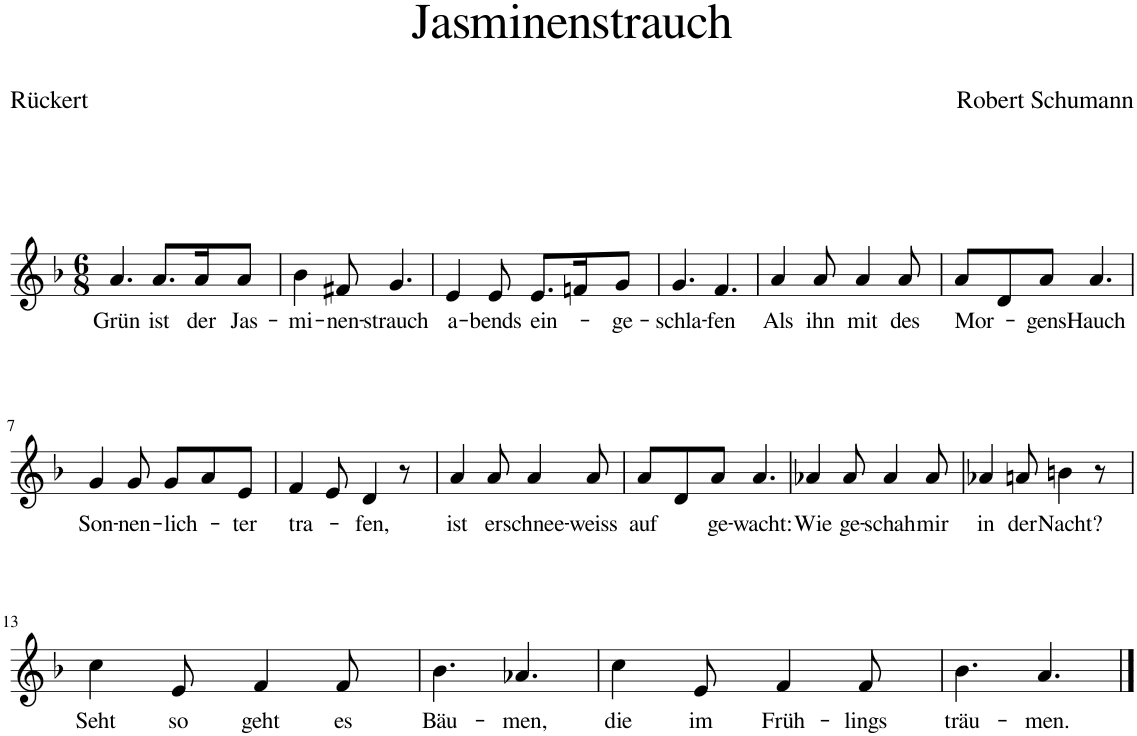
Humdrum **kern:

**kern	**text
*part1	*part1
*staff1	*staff1
*I"Piano	*
*I'Pno	*
*clefG2	*
*k[b-]	*
*M6/8	*
=1	=1
!	!LO:LY:b
4.a/	Grün
!	!LO:LY:b
8.a/L	ist
!	!LO:LY:b
16a/K	der
!	!LO:LY:b
8a/J	Jas-
=2	=2
!	!LO:LY:b
4b-\	-mi-
!	!LO:LY:b
8f#X/	-nen-
!	!LO:LY:b
4.g/	-strauch
=3	=3
!	!LO:LY:b
4e/	a-
!	!LO:LY:b
8e/	-bends
!	!LO:LY:b
8.e/L	ein-
16fn/K	.
!	!LO:LY:b
8g/J	-ge-
=4	=4
!	!LO:LY:b
4.g/	-schla-
!	!LO:LY:b
4.f/	-fen
=5	=5
!	!LO:LY:b
4a/	Als
!	!LO:LY:b
8a/	ihn
!	!LO:LY:b
4a/	mit
!	!LO:LY:b
8a/	des
=6	=6
!	!LO:LY:b
8a/L	Mor-
8d/	.
!	!LO:LY:b
8a/J	-gens
!	!LO:LY:b
4.a/	Hauch
!!LO:LB:g=z
=7	=7
!	!LO:LY:b
4g/	Son-
!	!LO:LY:b
8g/	-nen-
!	!LO:LY:b
8g/L	-lich-
8a/	.
!	!LO:LY:b
8e/J	-ter
=8	=8
!	!LO:LY:b
4f/	tra-
8e/	.
!	!LO:LY:b
4d/	-fen,
8r	.
=9	=9
!	!LO:LY:b
4a/	ist
!	!LO:LY:b
8a/	er
!	!LO:LY:b
4a/	schnee-
!	!LO:LY:b
8a/	-weiss
=10	=10
!	!LO:LY:b
8a/L	auf
8d/	.
!	!LO:LY:b
8a/J	-ge-
!	!LO:LY:b
4.a/	-wacht:
=11	=11
!	!LO:LY:b
4a-X/	Wie
!	!LO:LY:b
8a-/	ge-
!	!LO:LY:b
4a-/	-schah
!	!LO:LY:b
8a-/	mir
=12	=12
!	!LO:LY:b
4a-X/	in
!	!LO:LY:b
8an/	der
!	!LO:LY:b
4bn\	Nacht?
8r	.
!!LO:LB:g=z
=13	=13
!	!LO:LY:b
4cc\	Seht
!	!LO:LY:b
8e/	so
!	!LO:LY:b
4f/	geht
!	!LO:LY:b
8f/	es
=14	=14
!	!LO:LY:b
4.b-\	Bäu-
!	!LO:LY:b
4.a-X/	-men,
=15	=15
!	!LO:LY:b
4cc\	die
!	!LO:LY:b
8e/	im
!	!LO:LY:b
4f/	Früh-
!	!LO:LY:b
8f/	-lings
=16	=16
!	!LO:LY:b
4.b-\	träu-
!	!LO:LY:b
4.a/	-men.
==	==
*-	*-
